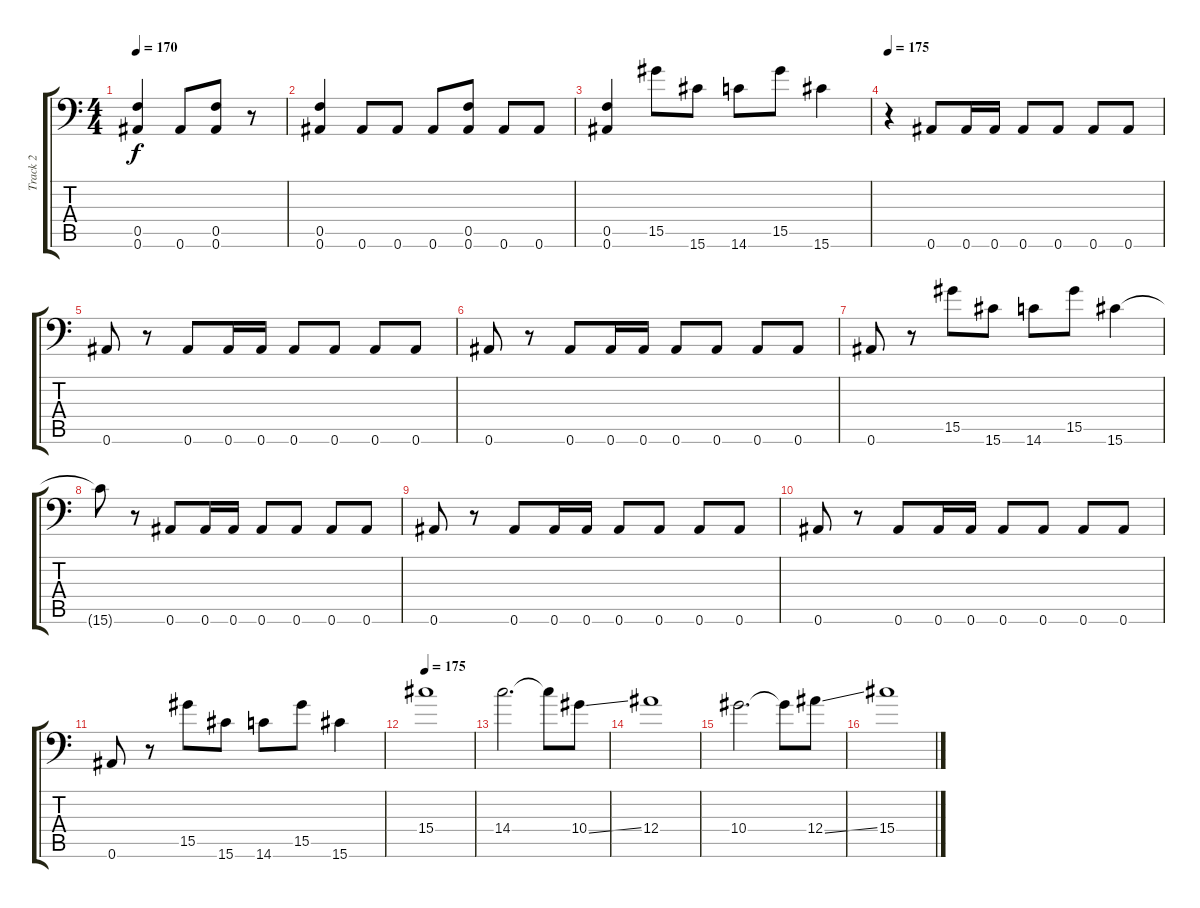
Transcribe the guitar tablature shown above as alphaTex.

\track ("Track 2" "Track 2") {instrument distortionguitar}
\staff {score tabs}
\tuning (C4 G3 Eb3 Bb2 F2 Bb1) {hide}
\ts (4 4)
\tempo 170
\clef f4
\ks c
(0.5 0.6).4{dy f} 0.6.8 (0.5 0.6).8 r.8 |
(0.5 0.6).4 0.6.8 0.6.8 0.6.8 (0.5 0.6).8 0.6.8 0.6.8 |
(0.5 0.6).4 15.5.8 15.6.8 14.6.8 15.5.8 15.6.4 |
\tempo 175
r.4 0.6.8 0.6.16 0.6.16 0.6.8 0.6.8 0.6.8 0.6.8 |
0.6.8 r.8 0.6.8 0.6.16 0.6.16 0.6.8 0.6.8 0.6.8 0.6.8 |
0.6.8 r.8 0.6.8 0.6.16 0.6.16 0.6.8 0.6.8 0.6.8 0.6.8 |
0.6.8 r.8 15.5.8 15.6.8 14.6.8 15.5.8 15.6.4 |
15.6{t}.8 r.8 0.6.8 0.6.16 0.6.16 0.6.8 0.6.8 0.6.8 0.6.8 |
0.6.8 r.8 0.6.8 0.6.16 0.6.16 0.6.8 0.6.8 0.6.8 0.6.8 |
0.6.8 r.8 0.6.8 0.6.16 0.6.16 0.6.8 0.6.8 0.6.8 0.6.8 |
0.6.8 r.8 15.5.8 15.6.8 14.6.8 15.5.8 15.6.4 |
\tempo 175
15.4.1{volume 12} |
14.4.2{d} 14.4{t}.8 10.4{ss}.8 |
12.4.1 |
10.4.2{d} 10.4{t}.8 12.4{ss}.8 |
15.4.1
